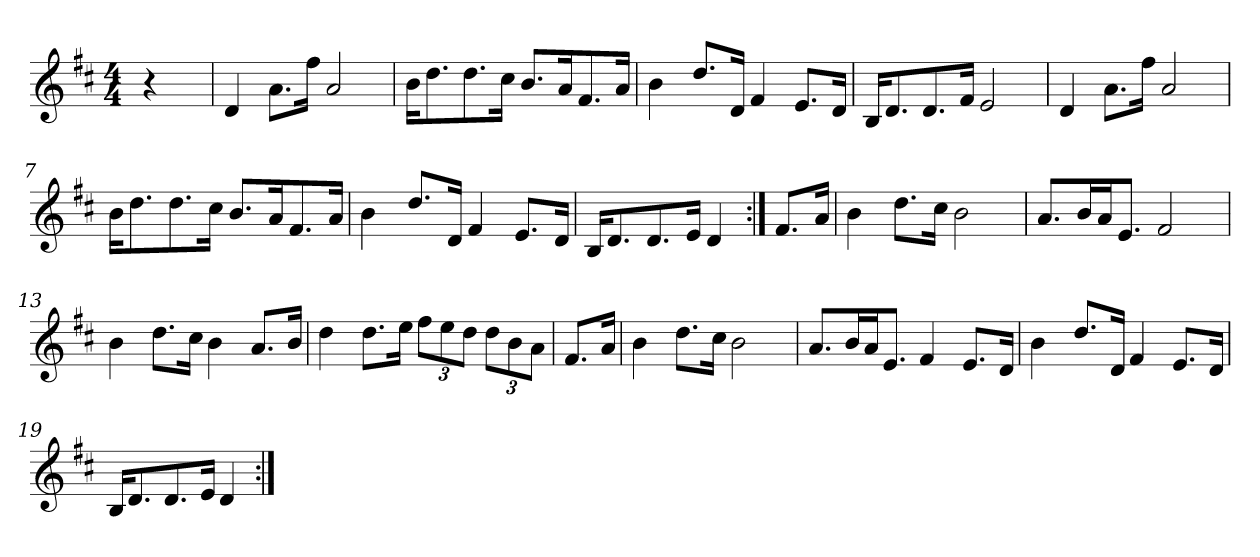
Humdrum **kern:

**kern
*part1
*staff1
*clefG2
*k[f#c#]
*D:
*M4/4
=1
4r
=2
4d/
8.a\L
16ff#\Jk
2a/
=3
16b\KL
8.dd\
8.dd\
16cc#\Jk
8.b/L
16a/K
8.f#/
16a/Jk
=4
4b\
8.dd/L
16d/Jk
4f#/
8.e/L
16d/Jk
=5
16B/KL
8.d/
8.d/
16f#/Jk
2e/
=6
4d/
8.a\L
16ff#\Jk
2a/
=7
16b\KL
8.dd\
8.dd\
16cc#\Jk
8.b/L
16a/K
8.f#/
16a/Jk
!!LO:LB:g=z
=8
4b\
8.dd/L
16d/Jk
4f#/
8.e/L
16d/Jk
=9
16B/KL
8.d/
8.d/
16e/Jk
4d/
=10:|!
8.f#/L
16a/Jk
=11
4b\
8.dd\L
16cc#\Jk
2b\
=12
8.a/L
16b/L
16a/J
8.e/J
2f#/
=13
4b\
8.dd\L
16cc#\Jk
4b\
8.a/L
16b/Jk
=14
4dd\
8.dd\L
16ee\Jk
*Xbrackettup
12ff#\L
12ee\
12dd\J
12dd\L
12b\
12a\J
!!LO:LB:g=z
=15
8.f#/L
16a/Jk
=16
4b\
8.dd\L
16cc#\Jk
2b\
=17
8.a/L
16b/L
16a/J
8.e/J
4f#/
8.e/L
16d/Jk
=18
4b\
8.dd/L
16d/Jk
4f#/
8.e/L
16d/Jk
=19
16B/KL
8.d/
8.d/
16e/Jk
4d/
=:|!
*-
